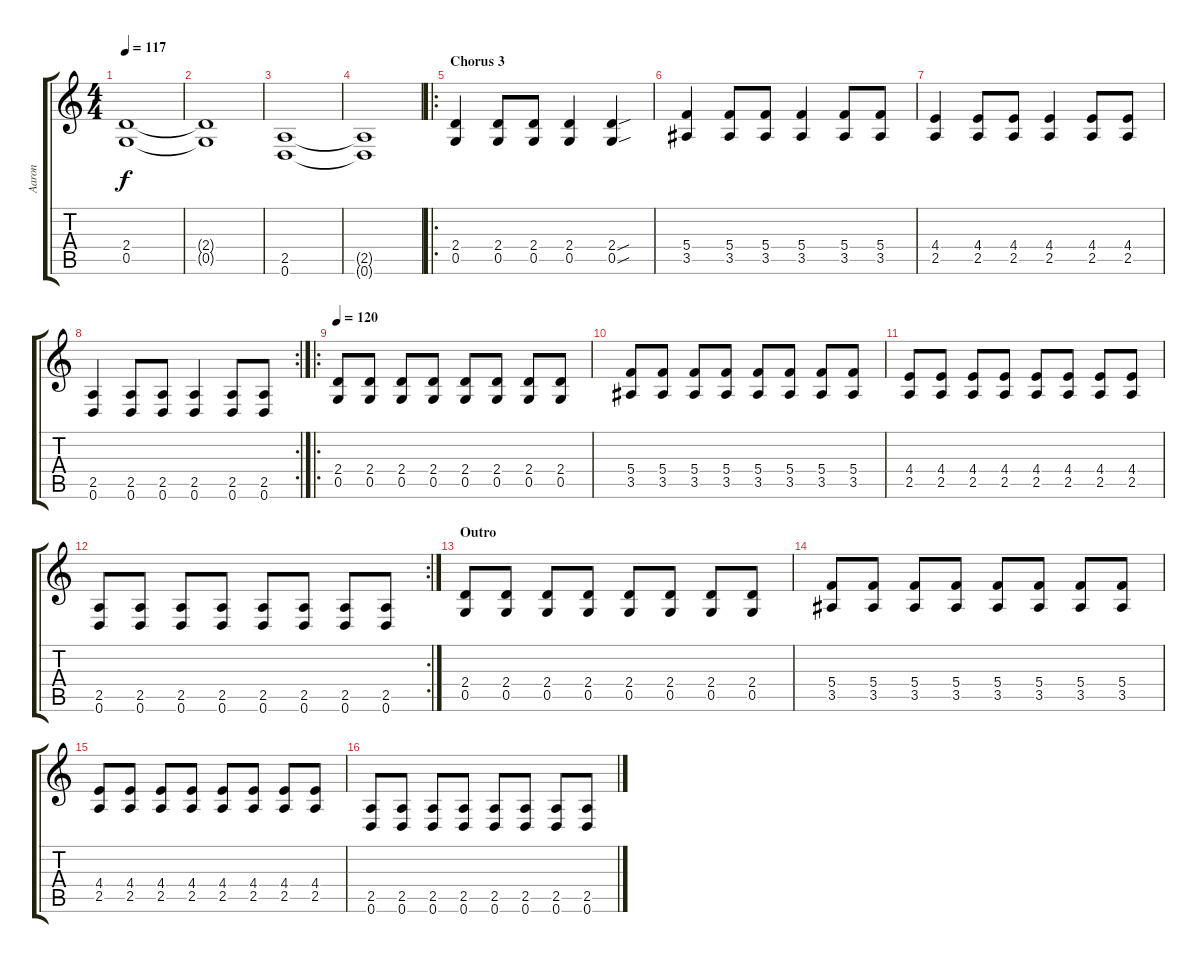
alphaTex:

\track ("Aaron" "Aaron") {instrument distortionguitar}
\staff {score tabs}
\tuning (D4 A3 F3 C3 G2 D2) {hide}
\ts (4 4)
\tempo 117
\clef g2
\ks c
(2.4 0.5).1{dy f} |
(2.4{t} 0.5{t}).1 |
(2.5 0.6).1 |
(2.5{t} 0.6{t}).1 |
\ro
\section ("" "Chorus 3")
(2.4 0.5).4 (2.4 0.5).8 (2.4 0.5).8 (2.4 0.5).4 (2.4{sou} 0.5{sou}).4 |
(5.4 3.5).4 (5.4 3.5).8 (5.4 3.5).8 (5.4 3.5).4 (5.4 3.5).8 (5.4 3.5).8 |
(4.4 2.5).4 (4.4 2.5).8 (4.4 2.5).8 (4.4 2.5).4 (4.4 2.5).8 (4.4 2.5).8 |
\rc 2
(2.5 0.6).4 (2.5 0.6).8 (2.5 0.6).8 (2.5 0.6).4 (2.5 0.6).8 (2.5 0.6).8 |
\ro
\tempo 120
(2.4 0.5).8 (2.4 0.5).8 (2.4 0.5).8 (2.4 0.5).8 (2.4 0.5).8 (2.4 0.5).8 (2.4 0.5).8 (2.4 0.5).8 |
(5.4 3.5).8 (5.4 3.5).8 (5.4 3.5).8 (5.4 3.5).8 (5.4 3.5).8 (5.4 3.5).8 (5.4 3.5).8 (5.4 3.5).8 |
(4.4 2.5).8 (4.4 2.5).8 (4.4 2.5).8 (4.4 2.5).8 (4.4 2.5).8 (4.4 2.5).8 (4.4 2.5).8 (4.4 2.5).8 |
\rc 2
(2.5 0.6).8 (2.5 0.6).8 (2.5 0.6).8 (2.5 0.6).8 (2.5 0.6).8 (2.5 0.6).8 (2.5 0.6).8 (2.5 0.6).8 |
\section ("" "Outro")
(2.4 0.5).8 (2.4 0.5).8 (2.4 0.5).8 (2.4 0.5).8 (2.4 0.5).8 (2.4 0.5).8 (2.4 0.5).8 (2.4 0.5).8 |
(5.4 3.5).8 (5.4 3.5).8 (5.4 3.5).8 (5.4 3.5).8 (5.4 3.5).8 (5.4 3.5).8 (5.4 3.5).8 (5.4 3.5).8 |
(4.4 2.5).8 (4.4 2.5).8 (4.4 2.5).8 (4.4 2.5).8 (4.4 2.5).8 (4.4 2.5).8 (4.4 2.5).8 (4.4 2.5).8 |
(2.5 0.6).8 (2.5 0.6).8 (2.5 0.6).8 (2.5 0.6).8 (2.5 0.6).8 (2.5 0.6).8 (2.5 0.6).8 (2.5 0.6).8
